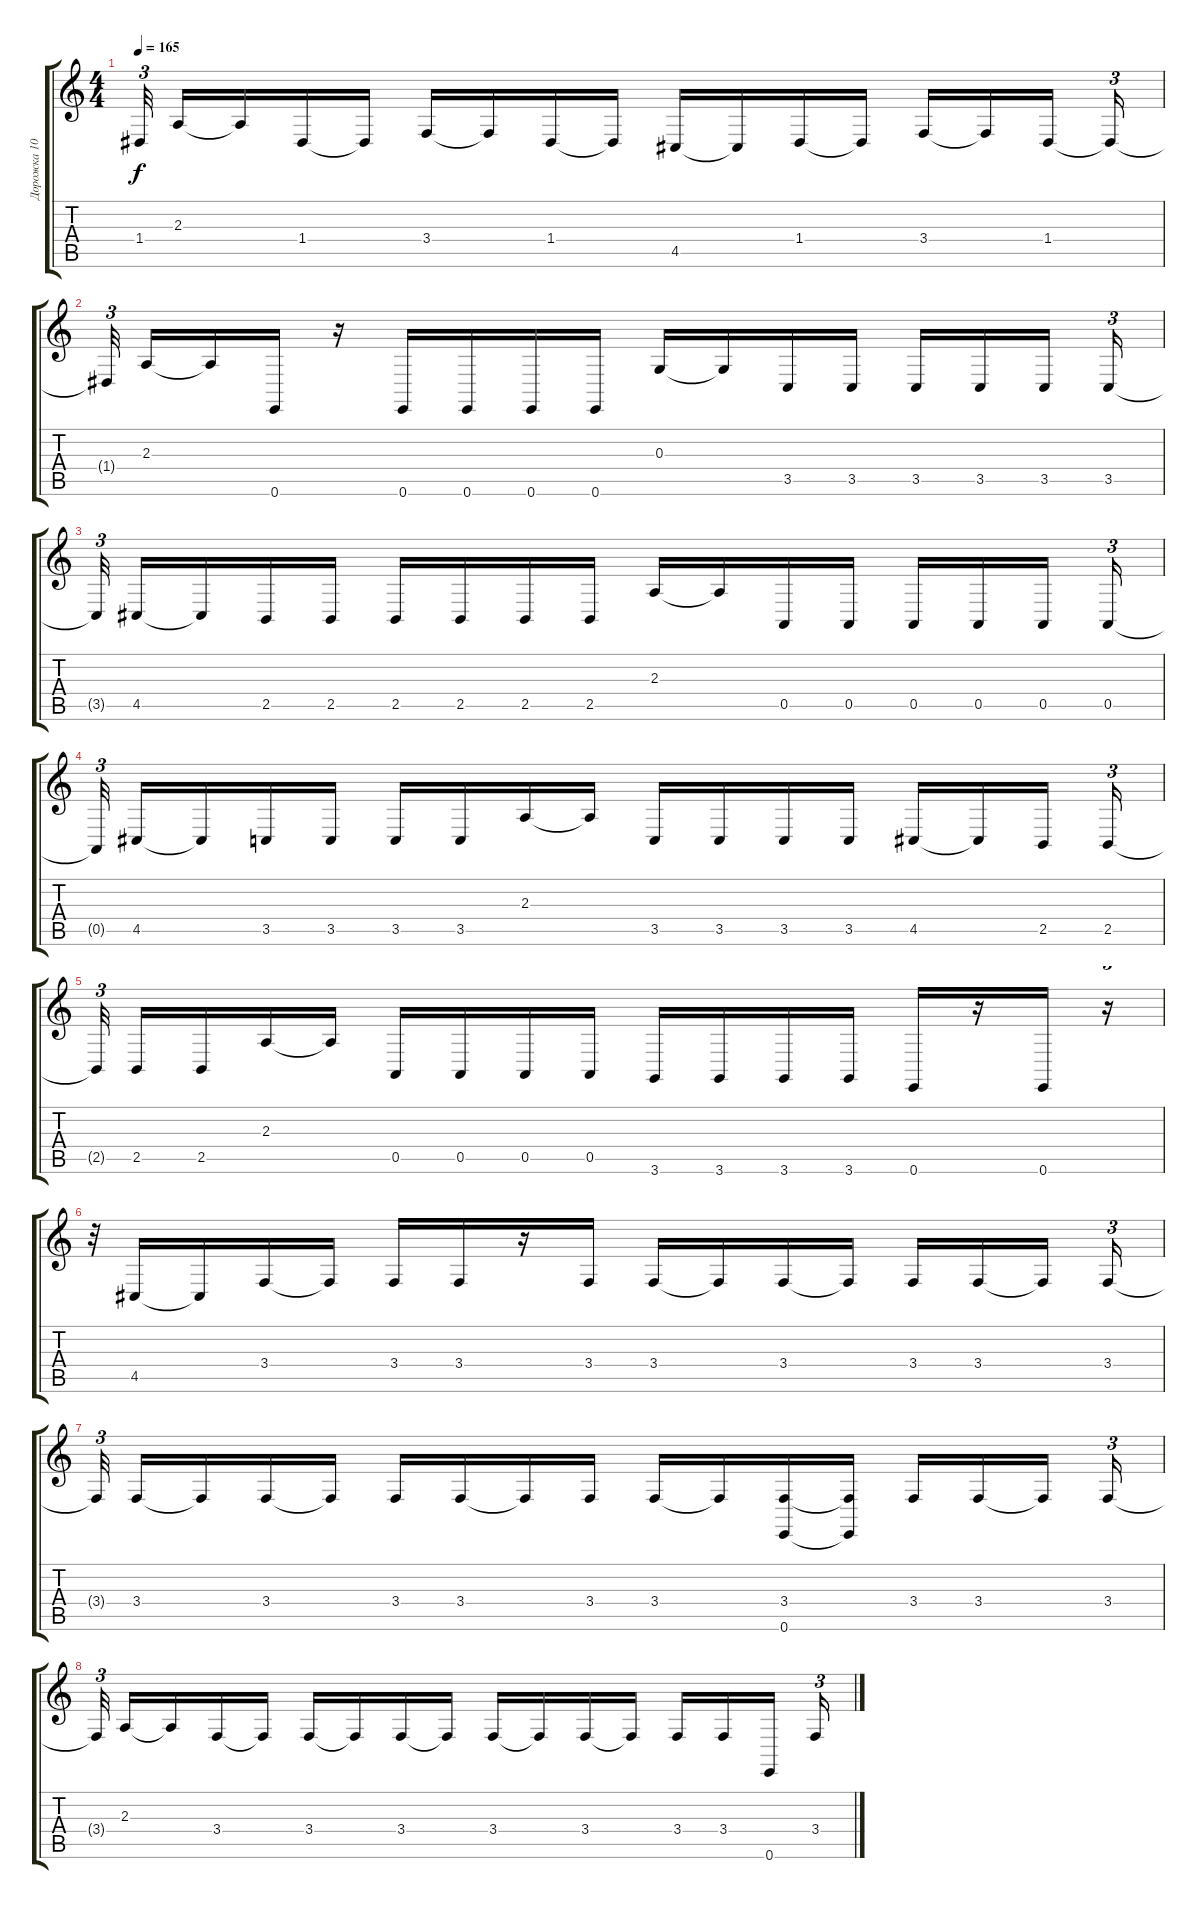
\track ("Дорожка 10" "Дорожка 10") {instrument brightacousticpiano}
\staff {score tabs}
\tuning (E4 B3 G3 D3 A2 E2) {hide}
\ts (4 4)
\tempo 165
\clef g2
\ks c
1.4{t}.32{tu (3 2) dy f beam splitsecondary} 2.3.16 2.3{t}.16 1.4.16 1.4{t}.16 3.4.16 3.4{t}.16 1.4.16 1.4{t}.16 4.5.16 4.5{t}.16 1.4.16 1.4{t}.16 3.4.16 3.4{t}.16 1.4.16{beam splitsecondary} 1.4{t}.16{tu (3 2)} |
1.4{t}.32{tu (3 2) beam splitsecondary} 2.3.16 2.3{t}.16 0.6.16 r.16 0.6.16 0.6.16 0.6.16 0.6.16 0.3.16 0.3{t}.16 3.5.16 3.5.16 3.5.16 3.5.16 3.5.16{beam splitsecondary} 3.5.16{tu (3 2)} |
3.5{t}.32{tu (3 2) beam splitsecondary} 4.5.16 4.5{t}.16 2.5.16 2.5.16 2.5.16 2.5.16 2.5.16 2.5.16 2.3.16 2.3{t}.16 0.5.16 0.5.16 0.5.16 0.5.16 0.5.16{beam splitsecondary} 0.5.16{tu (3 2)} |
0.5{t}.32{tu (3 2) beam splitsecondary} 4.5.16 4.5{t}.16 3.5.16 3.5.16 3.5.16 3.5.16 2.3.16 2.3{t}.16 3.5.16 3.5.16 3.5.16 3.5.16 4.5.16 4.5{t}.16 2.5.16{beam splitsecondary} 2.5.16{tu (3 2)} |
2.5{t}.32{tu (3 2) beam splitsecondary} 2.5.16 2.5.16 2.3.16 2.3{t}.16 0.5.16 0.5.16 0.5.16 0.5.16 3.6.16 3.6.16 3.6.16 3.6.16 0.6.16 r.16 0.6.16 r.16{tu (3 2)} |
r.32{tu (3 2)} 4.5.16 4.5{t}.16 3.4.16 3.4{t}.16 3.4.16 3.4.16 r.16 3.4.16 3.4.16 3.4{t}.16 3.4.16 3.4{t}.16 3.4.16 3.4.16 3.4{t}.16{beam splitsecondary} 3.4.16{tu (3 2)} |
3.4{t}.32{tu (3 2) beam splitsecondary} 3.4.16 3.4{t}.16 3.4.16 3.4{t}.16 3.4.16 3.4.16 3.4{t}.16 3.4.16 3.4.16 3.4{t}.16 (3.4 0.6).16 (3.4{t} 0.6{t}).16 3.4.16 3.4.16 3.4{t}.16{beam splitsecondary} 3.4.16{tu (3 2)} |
3.4{t}.32{tu (3 2) beam splitsecondary} 2.3.16 2.3{t}.16 3.4.16 3.4{t}.16 3.4.16 3.4{t}.16 3.4.16 3.4{t}.16 3.4.16 3.4{t}.16 3.4.16 3.4{t}.16 3.4.16 3.4.16 0.6.16{beam splitsecondary} 3.4.16{tu (3 2)}
